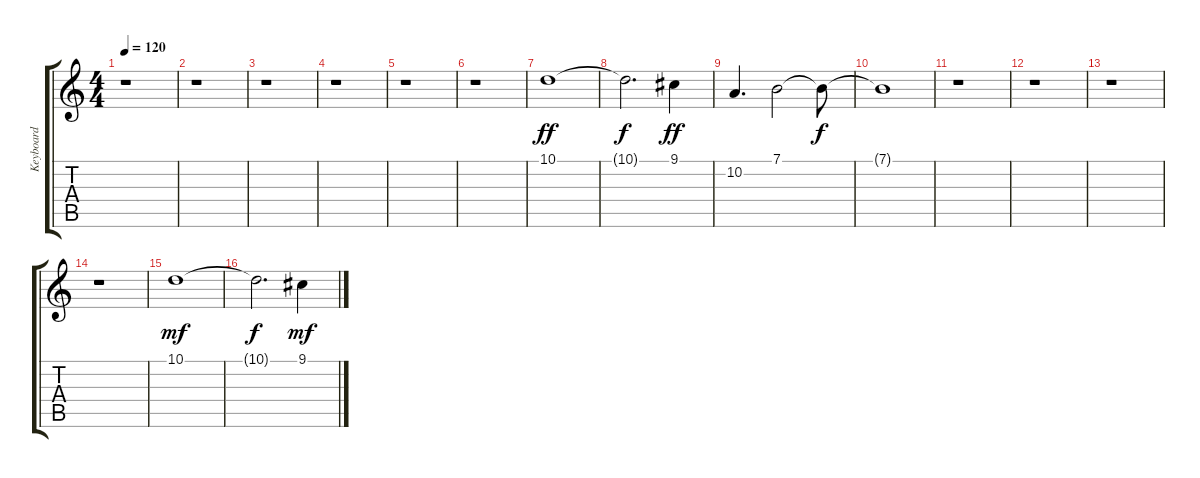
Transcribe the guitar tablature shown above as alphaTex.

\track ("Keyboard" "Keyboard") {instrument altosax}
\staff {score tabs}
\tuning (E4 B3 G3 D3 A2 E2) {hide}
\ts (4 4)
\tempo 120
\clef g2
\ks c
r.1{dy pp} |
r.1 |
r.1 |
r.1 |
r.1 |
r.1 |
10.1.1{dy ff} |
10.1{t}.2{d dy f} 9.1.4{dy ff} |
10.2.4{d} 7.1.2 7.1{t}.8{dy f} |
7.1{t}.1 |
r.1 |
r.1 |
r.1 |
r.1 |
10.1.1{dy mf} |
10.1{t}.2{d dy f} 9.1.4{dy mf}
